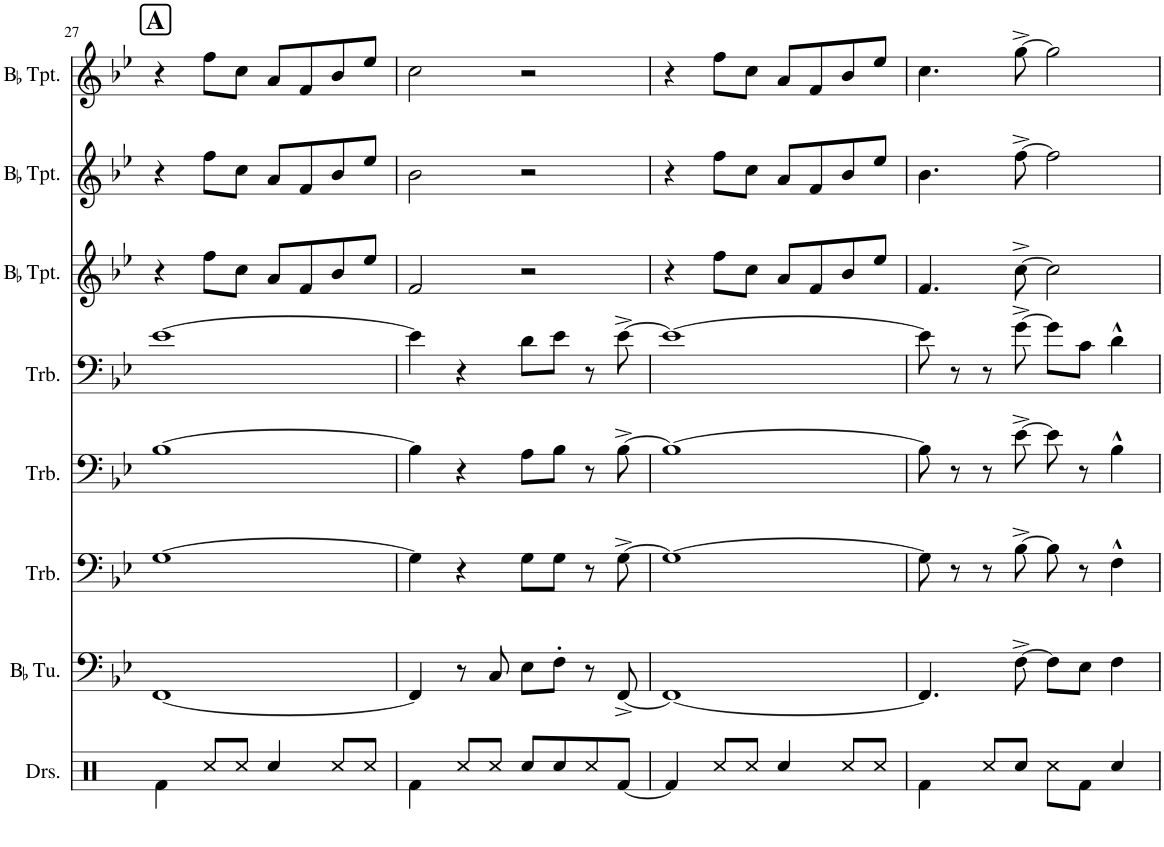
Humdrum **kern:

**kern	**kern	**kern	**kern	**kern	**kern	**kern	**kern
*part8	*part7	*part6	*part5	*part4	*part3	*part2	*part1
*staff8	*staff7	*staff6	*staff5	*staff4	*staff3	*staff2	*staff1
*I"Drumset	*I"BaccidentalFlat Tuba	*I"Trombone	*I"Trombone	*I"Trombone	*I"BaccidentalFlat Trumpet	*I"BaccidentalFlat Trumpet	*I"BaccidentalFlat Trumpet
*I'Drs.	*I'BaccidentalFlat Tu.	*I'Trb.	*I'Trb.	*I'Trb.	*I'BaccidentalFlat Tpt.	*I'BaccidentalFlat Tpt.	*I'BaccidentalFlat Tpt.
!!LO:PB:g=z
*clefX	*clefF4	*clefF4	*clefF4	*clefF4	*clefG2	*clefG2	*clefG2
*	*	*	*	*	*ITrd1c2	*ITrd1c2	*ITrd1c2
*k[]	*k[b-e-]	*k[b-e-]	*k[b-e-]	*k[b-e-]	*k[b-e-]	*k[b-e-]	*k[b-e-]
=27	=27	=27	=27	=27	=27	=27	=27
!	!	!	!	!	!	!	!LO:TX:a:B:t=A
4Rf\	[1FF	[1G	[1B-	[1e-	4r	4r	4r
8Rcc/L	.	.	.	.	8ff\L	8ff\L	8ff\L
8Rcc/J	.	.	.	.	8cc\J	8cc\J	8cc\J
4Rcc/	.	.	.	.	8a/L	8a/L	8a/L
.	.	.	.	.	8f/	8f/	8f/
8Rcc/L	.	.	.	.	8b-/	8b-/	8b-/
8Rcc/J	.	.	.	.	8ee-/J	8ee-/J	8ee-/J
=28	=28	=28	=28	=28	=28	=28	=28
4Rf\	4FF/]	4G\]	4B-\]	4e-\]	2f/	2b-\	2cc\
8Rcc/L	8r	4r	4r	4r	.	.	.
8Rcc/J	8C/	.	.	.	.	.	.
8Rcc/L	8E-\L	8G\L	8A\L	8d\L	2r	2r	2r
8Rcc/	8F'\J	8G\J	8B-\J	8e-\J	.	.	.
8Rcc/	8r	8r	8r	8r	.	.	.
[8Rf/J	[8FF^/	[8G^\	[8B-^\	[8e-^\	.	.	.
=29	=29	=29	=29	=29	=29	=29	=29
4Rf/]	1FF_	1G_	1B-_	1e-_	4r	4r	4r
8Rcc/L	.	.	.	.	8ff\L	8ff\L	8ff\L
8Rcc/J	.	.	.	.	8cc\J	8cc\J	8cc\J
4Rcc/	.	.	.	.	8a/L	8a/L	8a/L
.	.	.	.	.	8f/	8f/	8f/
8Rcc/L	.	.	.	.	8b-/	8b-/	8b-/
8Rcc/J	.	.	.	.	8ee-/J	8ee-/J	8ee-/J
=30	=30	=30	=30	=30	=30	=30	=30
4Rf\	4.FF/]	8G\]	8B-\]	8e-\]	4.f/	4.b-\	4.cc\
.	.	8r	8r	8r	.	.	.
8Rcc/L	.	8r	8r	8r	.	.	.
8Rcc/J	[8F^\	[8B-^\	[8e-^\	[8g^\	[8cc^\	[8ff^\	[8gg^\
8Rcc\L	8F\L]	8B-\]	8e-\]	8g\L]	2cc\]	2ff\]	2gg\]
8Rf\J	8E-\J	8r	8r	8c\J	.	.	.
4Rcc/	4F\	4F^^\	4B-^^\	4d^^\	.	.	.
=	=	=	=	=	=	=	=
*-	*-	*-	*-	*-	*-	*-	*-
